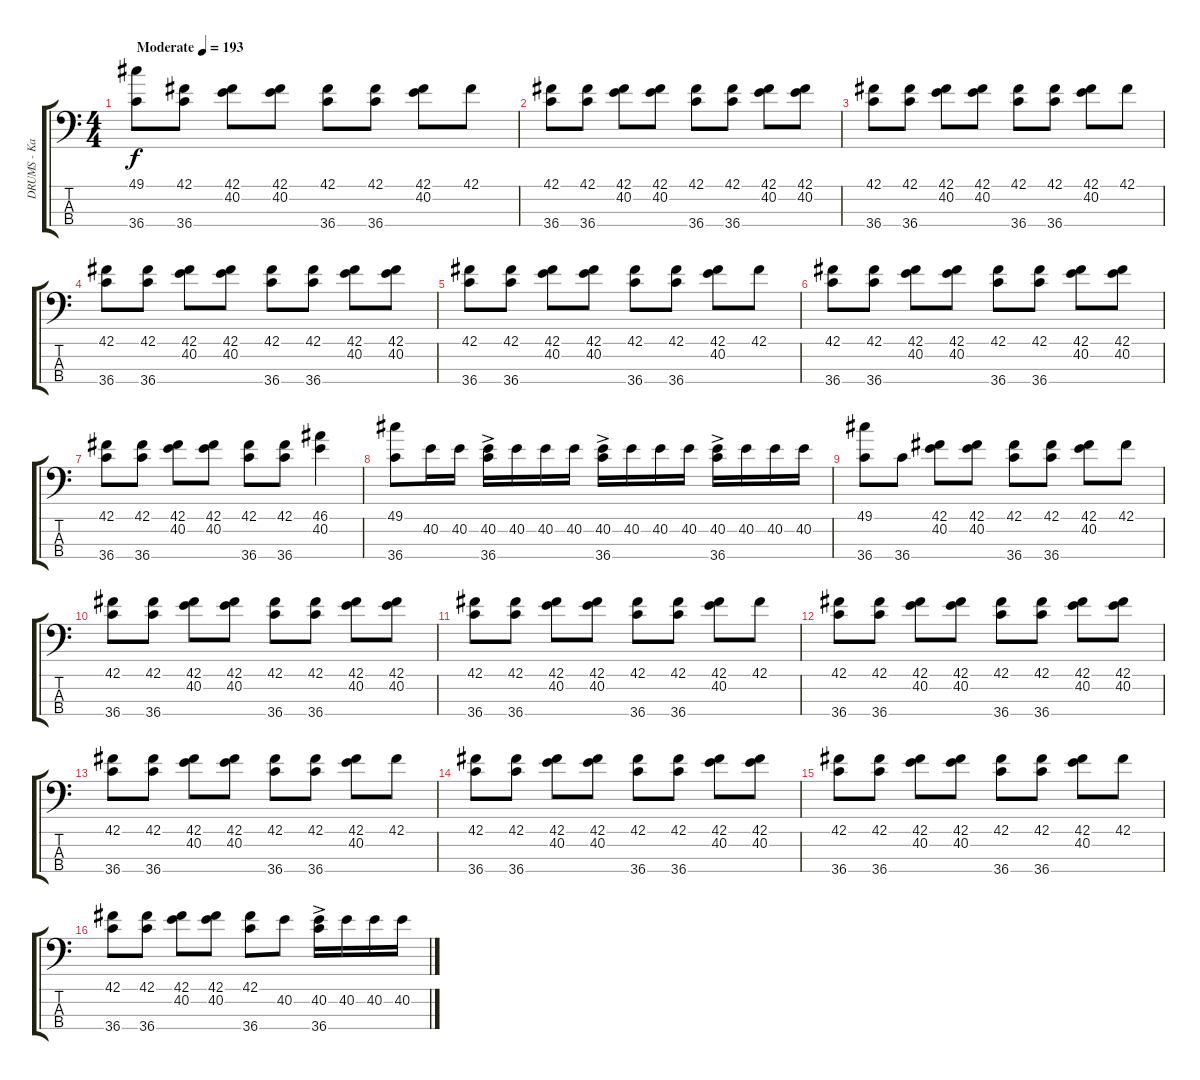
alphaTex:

\track ("DRUMS - Kamijyo" "DRUMS - Ka") {instrument acousticgrandpiano}
\staff {score tabs}
\tuning (C-1 C-1 C-1 C-1) {hide}
\ts (4 4)
\tempo (193 "Moderate")
\clef f4
\ks c
(49.1 36.4).8{dy f instrument acousticgrandpiano} (42.1 36.4).8 (42.1 40.2).8 (42.1 40.2).8 (42.1 36.4).8 (42.1 36.4).8 (42.1 40.2).8 42.1.8 |
(42.1 36.4).8 (42.1 36.4).8 (42.1 40.2).8 (42.1 40.2).8 (42.1 36.4).8 (42.1 36.4).8 (42.1 40.2).8 (42.1 40.2).8 |
(42.1 36.4).8 (42.1 36.4).8 (42.1 40.2).8 (42.1 40.2).8 (42.1 36.4).8 (42.1 36.4).8 (42.1 40.2).8 42.1.8 |
(42.1 36.4).8 (42.1 36.4).8 (42.1 40.2).8 (42.1 40.2).8 (42.1 36.4).8 (42.1 36.4).8 (42.1 40.2).8 (42.1 40.2).8 |
(42.1 36.4).8 (42.1 36.4).8 (42.1 40.2).8 (42.1 40.2).8 (42.1 36.4).8 (42.1 36.4).8 (42.1 40.2).8 42.1.8 |
(42.1 36.4).8 (42.1 36.4).8 (42.1 40.2).8 (42.1 40.2).8 (42.1 36.4).8 (42.1 36.4).8 (42.1 40.2).8 (42.1 40.2).8 |
(42.1 36.4).8 (42.1 36.4).8 (42.1 40.2).8 (42.1 40.2).8 (42.1 36.4).8 (42.1 36.4).8 (46.1 40.2).4 |
(49.1 36.4).8 40.2.16 40.2.16 (40.2{ac} 36.4).16 40.2.16 40.2.16 40.2.16 (40.2{ac} 36.4).16 40.2.16 40.2.16 40.2.16 (40.2{ac} 36.4).16 40.2.16 40.2.16 40.2.16 |
(49.1 36.4).8 36.4.8 (42.1 40.2).8 (42.1 40.2).8 (42.1 36.4).8 (42.1 36.4).8 (42.1 40.2).8 42.1.8 |
(42.1 36.4).8 (42.1 36.4).8 (42.1 40.2).8 (42.1 40.2).8 (42.1 36.4).8 (42.1 36.4).8 (42.1 40.2).8 (42.1 40.2).8 |
(42.1 36.4).8 (42.1 36.4).8 (42.1 40.2).8 (42.1 40.2).8 (42.1 36.4).8 (42.1 36.4).8 (42.1 40.2).8 42.1.8 |
(42.1 36.4).8 (42.1 36.4).8 (42.1 40.2).8 (42.1 40.2).8 (42.1 36.4).8 (42.1 36.4).8 (42.1 40.2).8 (42.1 40.2).8 |
(42.1 36.4).8 (42.1 36.4).8 (42.1 40.2).8 (42.1 40.2).8 (42.1 36.4).8 (42.1 36.4).8 (42.1 40.2).8 42.1.8 |
(42.1 36.4).8 (42.1 36.4).8 (42.1 40.2).8 (42.1 40.2).8 (42.1 36.4).8 (42.1 36.4).8 (42.1 40.2).8 (42.1 40.2).8 |
(42.1 36.4).8 (42.1 36.4).8 (42.1 40.2).8 (42.1 40.2).8 (42.1 36.4).8 (42.1 36.4).8 (42.1 40.2).8 42.1.8 |
(42.1 36.4).8 (42.1 36.4).8 (42.1 40.2).8 (42.1 40.2).8 (42.1 36.4).8 40.2.8 (40.2{ac} 36.4).16 40.2.16 40.2.16 40.2.16
